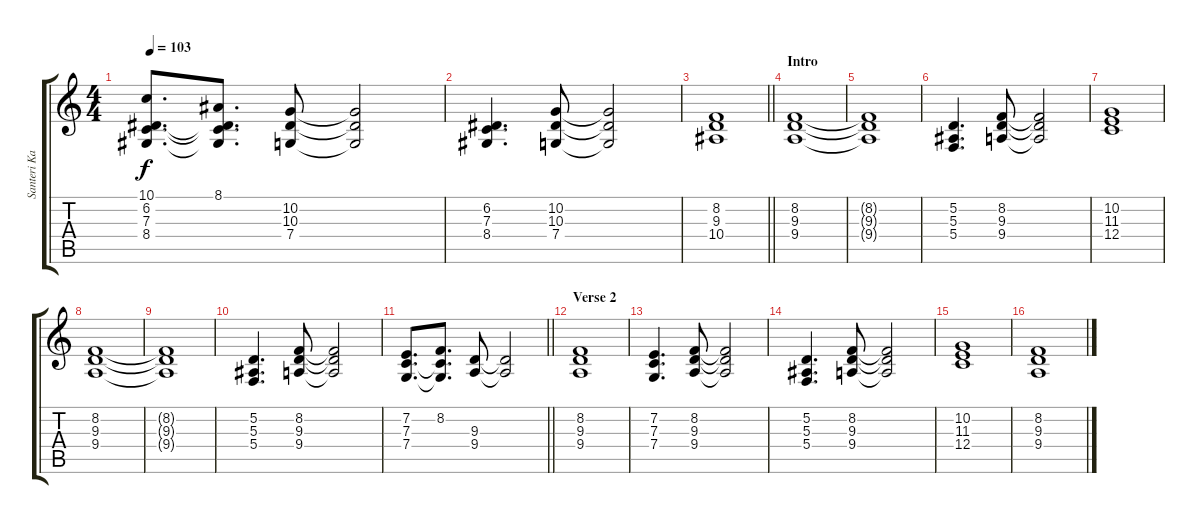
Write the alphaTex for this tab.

\track ("Santeri Kallio Keyboards" "Santeri Ka") {instrument synthstrings1}
\staff {score tabs}
\tuning (D4 A3 F3 C3 G2 D2) {hide}
\ts (4 4)
\tempo 103
\clef g2
\ks c
(10.1 6.2 7.3 8.4).8{d dy f} (8.1 6.2{t} 7.3{t} 8.4{t}).8{d} (10.2 10.3 7.4).8 (10.2{t} 10.3{t} 7.4{t}).2 |
(6.2 7.3 8.4).4{d} (10.2 10.3 7.4).8 (10.2{t} 10.3{t} 7.4{t}).2 |
\barLineRight lightlight
(8.2 9.3 10.4).1 |
\section ("" "Intro")
(8.2 9.3 9.4).1 |
(8.2{t} 9.3{t} 9.4{t}).1 |
(5.2 5.3 5.4).4{d} (8.2 9.3 9.4).8 (8.2{t} 9.3{t} 9.4{t}).2 |
(10.2 11.3 12.4).1 |
(8.2 9.3 9.4).1 |
(8.2{t} 9.3{t} 9.4{t}).1 |
(5.2 5.3 5.4).4{d} (8.2 9.3 9.4).8 (8.2{t} 9.3{t} 9.4{t}).2 |
\barLineRight lightlight
(7.2 7.3 7.4).8{d} (8.2 7.3{t} 7.4{t}).8{d} (9.3 9.4).8 (9.3{t} 9.4{t}).2 |
\section ("" "Verse 2")
(8.2 9.3 9.4).1 |
(7.2 7.3 7.4).4{d} (8.2 9.3 9.4).8 (8.2{t} 9.3{t} 9.4{t}).2 |
(5.2 5.3 5.4).4{d} (8.2 9.3 9.4).8 (8.2{t} 9.3{t} 9.4{t}).2 |
(10.2 11.3 12.4).1 |
(8.2 9.3 9.4).1
